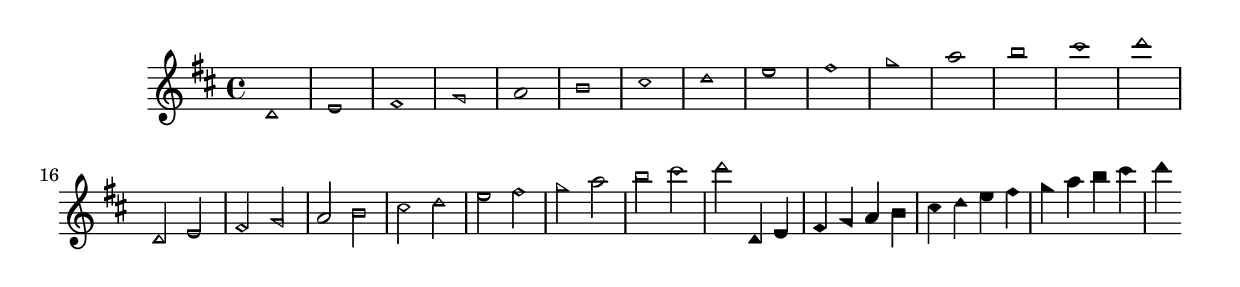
\header {

  texidoc = "With @code{shapeNoteStyles}, the style of the note head
is adjusted according to the step of the scale, as measured relative
to the @code{tonic} property."

}
\version "2.12.0"

fragment = {
  \key c \major
  \set shapeNoteStyles = #'#(do re mi fa sol la ti)
  c1 d e f g a b c d e f g a b c
  c,,2 d e f g a b c d e f g a b c
  c,,4 d e f g a b c d e f g a b c
}

\transpose c d {
  \relative c' {
    \fragment
  }
}
